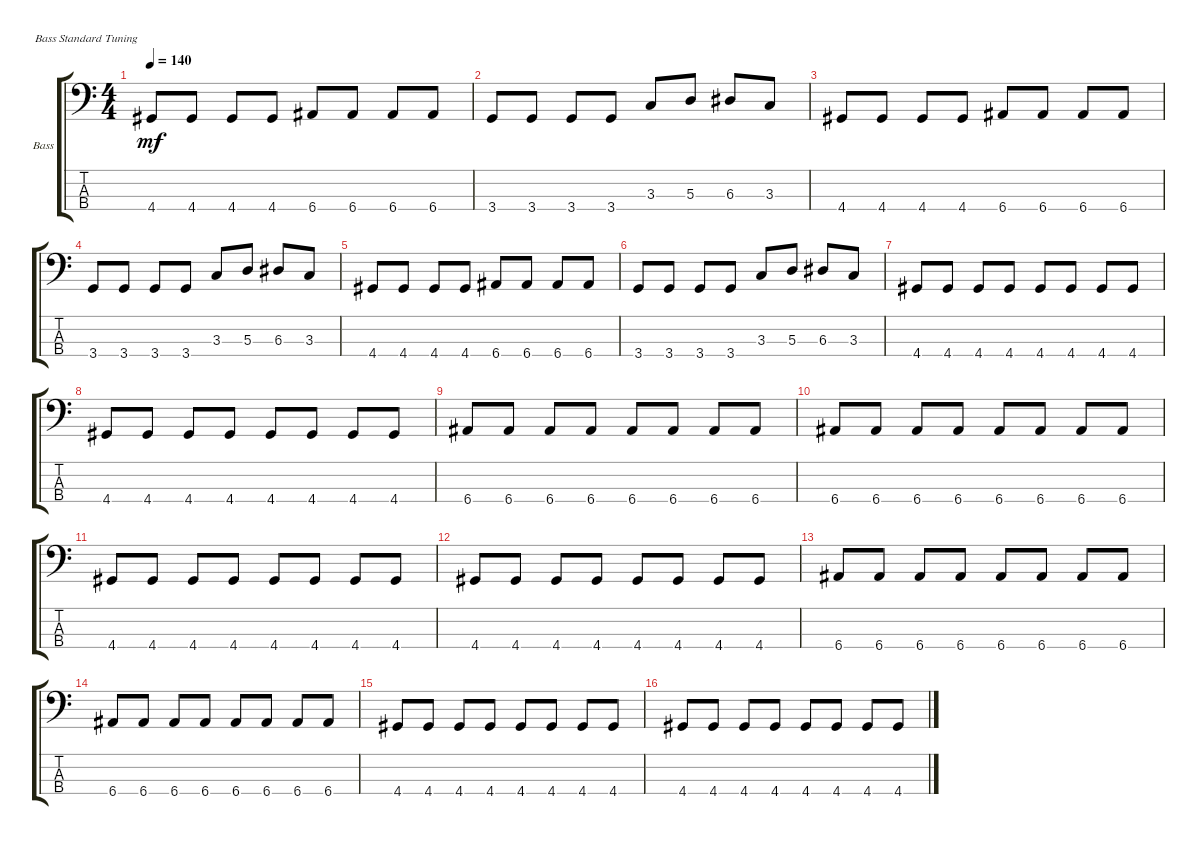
\bracketExtendMode groupsimilarinstruments
\firstSystemTrackNameOrientation horizontal
\otherSystemsTrackNameOrientation horizontal
\track ("Bass" "Bass") {instrument synthbass1}
\staff {score tabs}
\tuning (G2 D2 A1 E1)
\ts (4 4)
\tempo 140
\clef f4
\scale
0.25142
\ks c
4.4.8{dy mf} 4.4.8 4.4.8 4.4.8 6.4.8 6.4.8 6.4.8 6.4.8 |
\scale
0.24858 3.4.8 3.4.8 3.4.8 3.4.8 3.3.8 5.3.8 6.3.8 3.3.8 |
\scale
0.25142 4.4.8 4.4.8 4.4.8 4.4.8 6.4.8 6.4.8 6.4.8 6.4.8 |
\scale
0.24858 3.4.8 3.4.8 3.4.8 3.4.8 3.3.8 5.3.8 6.3.8 3.3.8 |
\scale
0.261834 4.4.8 4.4.8 4.4.8 4.4.8 6.4.8 6.4.8 6.4.8 6.4.8 |
\scale
0.258876 3.4.8 3.4.8 3.4.8 3.4.8 3.3.8 5.3.8 6.3.8 3.3.8 |
\scale
0.239645 4.4.8 4.4.8 4.4.8 4.4.8 4.4.8 4.4.8 4.4.8 4.4.8 |
\scale
0.239645 4.4.8 4.4.8 4.4.8 4.4.8 4.4.8 4.4.8 4.4.8 4.4.8 |
\scale
0.25 6.4.8 6.4.8 6.4.8 6.4.8 6.4.8 6.4.8 6.4.8 6.4.8 |
\scale
0.25 6.4.8 6.4.8 6.4.8 6.4.8 6.4.8 6.4.8 6.4.8 6.4.8 |
\scale
0.25 4.4.8 4.4.8 4.4.8 4.4.8 4.4.8 4.4.8 4.4.8 4.4.8 |
\scale
0.25 4.4.8 4.4.8 4.4.8 4.4.8 4.4.8 4.4.8 4.4.8 4.4.8 |
\scale
0.25 6.4.8 6.4.8 6.4.8 6.4.8 6.4.8 6.4.8 6.4.8 6.4.8 |
\scale
0.25 6.4.8 6.4.8 6.4.8 6.4.8 6.4.8 6.4.8 6.4.8 6.4.8 |
\scale
0.25 4.4.8 4.4.8 4.4.8 4.4.8 4.4.8 4.4.8 4.4.8 4.4.8 |
\scale
0.25 4.4.8 4.4.8 4.4.8 4.4.8 4.4.8 4.4.8 4.4.8 4.4.8
